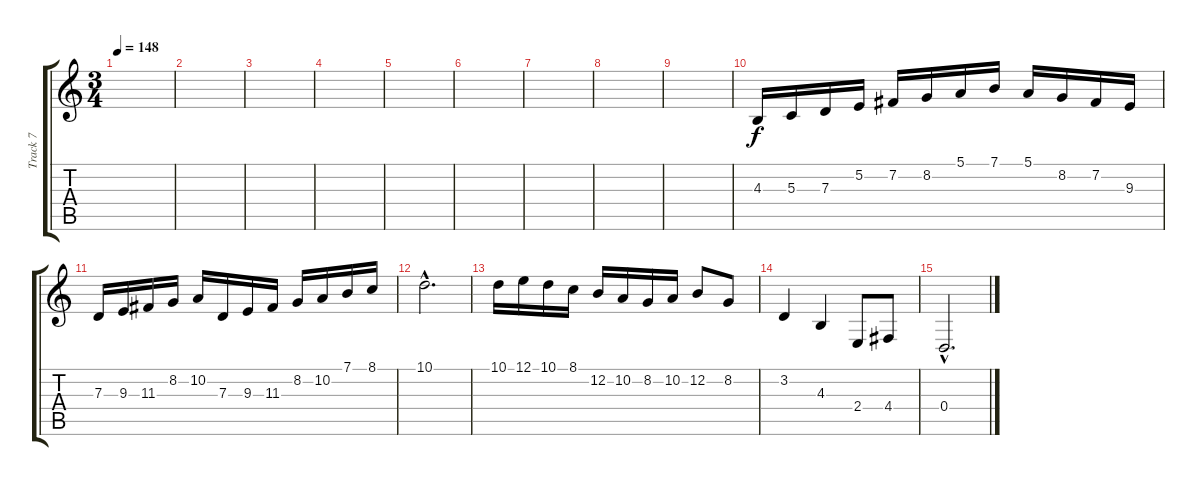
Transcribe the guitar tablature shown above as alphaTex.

\track ("Track 7" "Track 7") {instrument violin}
\staff {score tabs}
\tuning (E4 B3 G3 D3 A2 E2) {hide}
\ts (3 4)
\tempo 148
\clef g2
\ks c
|
|
|
|
|
|
|
|
|
4.3.16 5.3.16 7.3.16 5.2.16 7.2.16 8.2.16 5.1.16 7.1.16 5.1.16 8.2.16 7.2.16 9.3.16 |
7.3.16 9.3.16 11.3.16 8.2.16 10.2.16 7.3.16 9.3.16 11.3.16 8.2.16 10.2.16 7.1.16 8.1.16 |
10.1{hac}.2{d} |
10.1.16 12.1.16 10.1.16 8.1.16 12.2.16 10.2.16 8.2.16 10.2.16 12.2.8 8.2.8 |
3.2.4 4.3.4 2.4.8 4.4.8 |
0.4{hac}.2{d}
